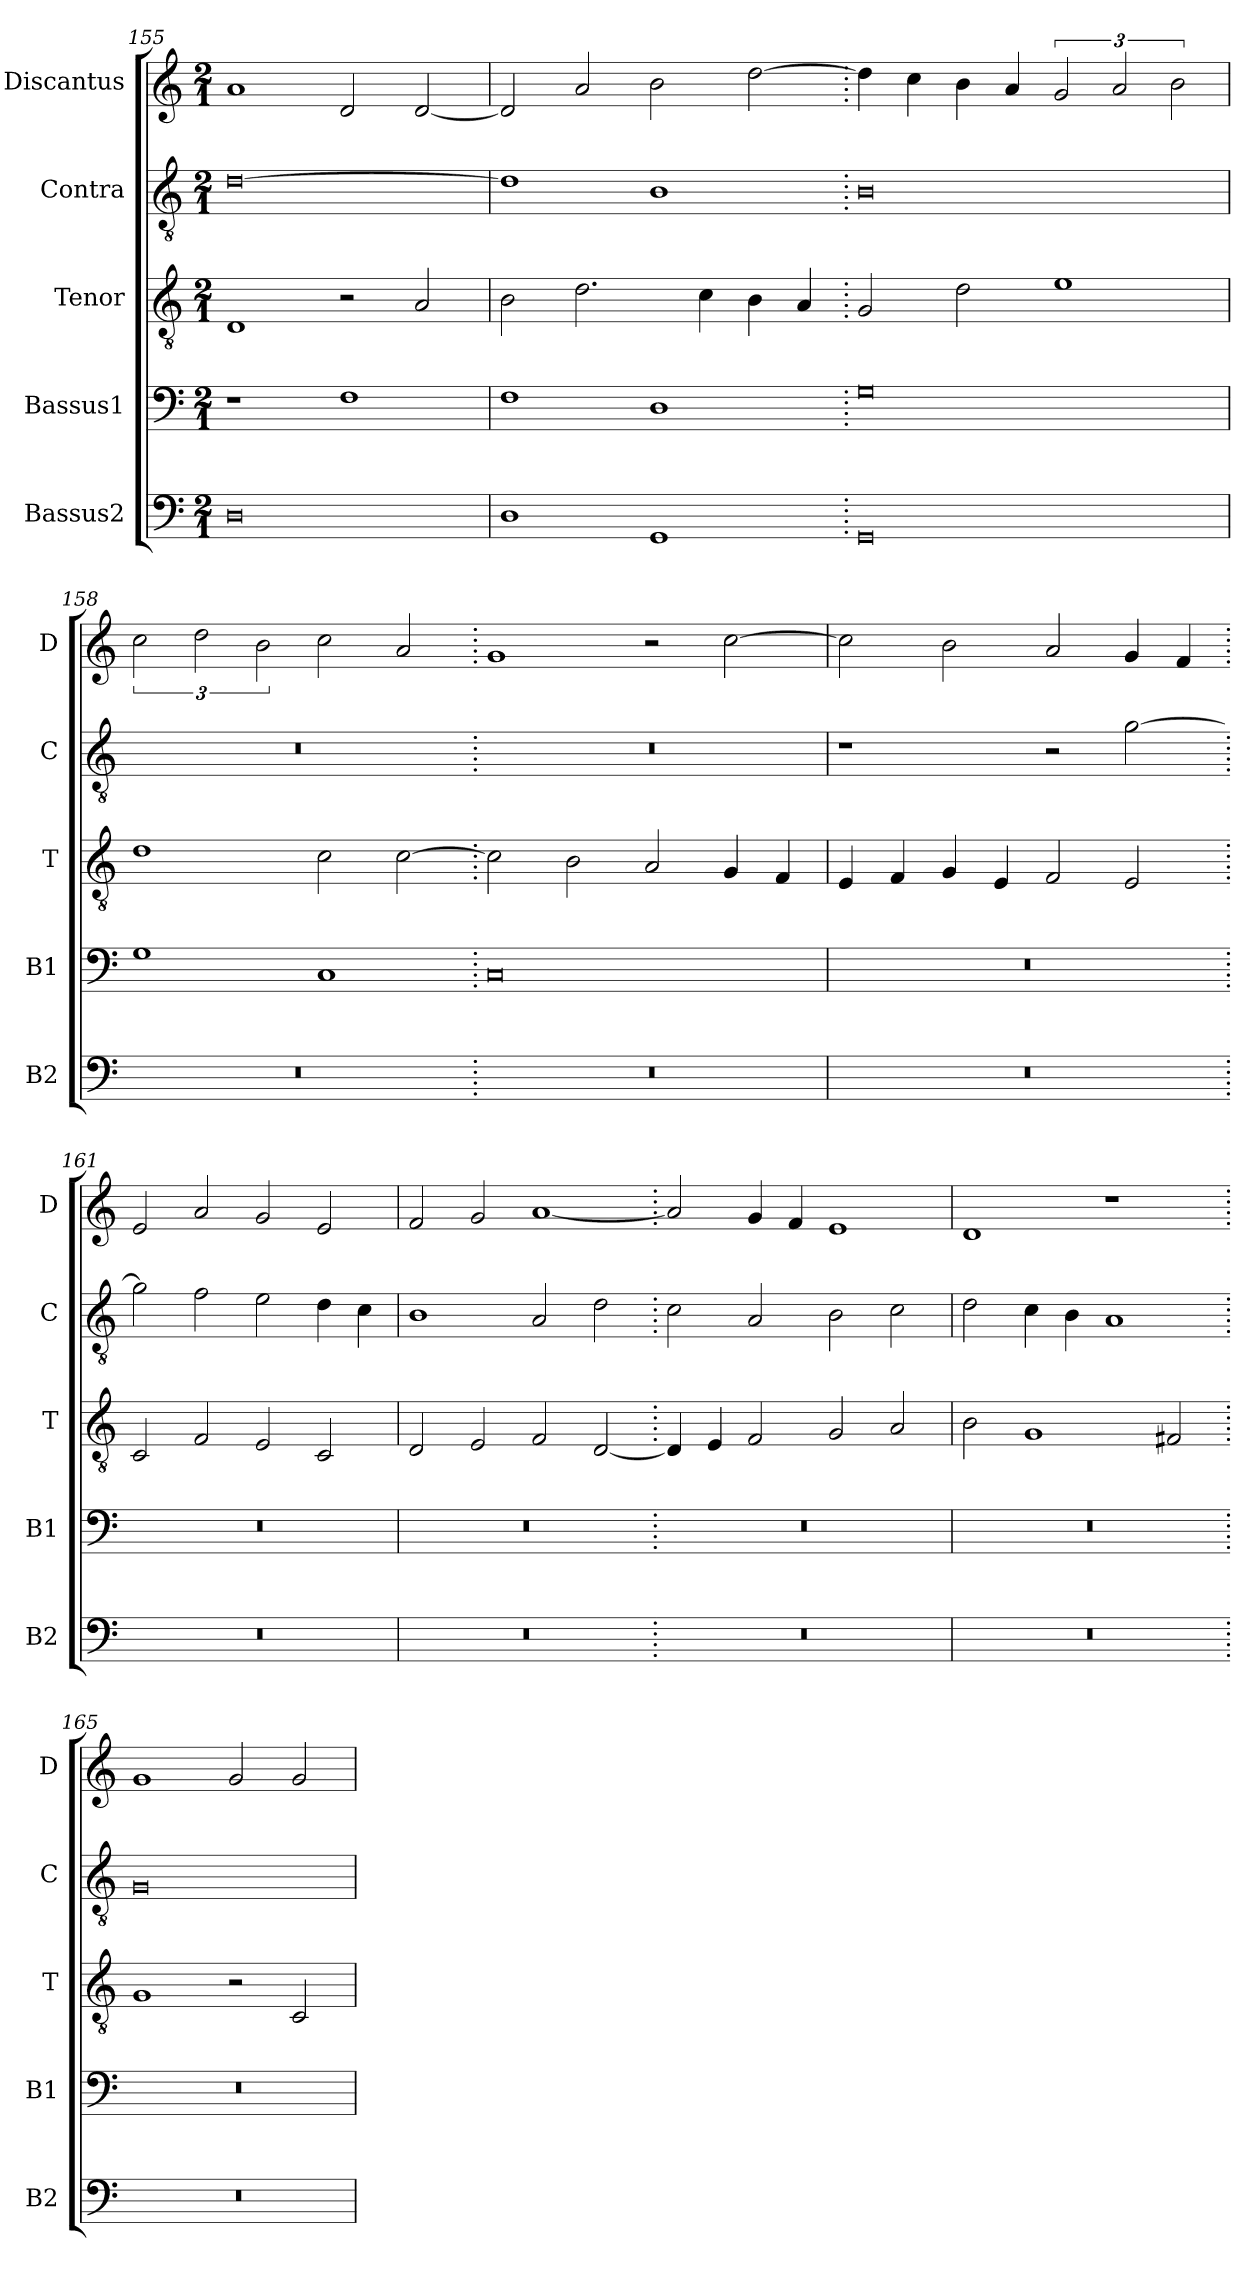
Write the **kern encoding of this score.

**kern	**kern	**kern	**kern	**kern
*part5	*part4	*part3	*part2	*part1
*staff5	*staff4	*staff3	*staff2	*staff1
*I"Bassus2	*I"Bassus1	*I"Tenor	*I"Contra	*I"Discantus
*I'B2	*I'B1	*I'T	*I'C	*I'D
*clefF4	*clefF4	*clefGv2	*clefGv2	*clefG2
*k[]	*k[]	*k[]	*k[]	*k[]
*M2/1	*M2/1	*M2/1	*M2/1	*M2/1
=155	=155	=155	=155	=155
0D	1r	1D	[0d	1a
.	1F	2r	.	2d/
.	.	2A/	.	[2d/
=156	=156	=156	=156	=156
1D	1F	2B\	1d]	2d/]
.	.	2.d\	.	2a/
1GG	1D	.	1B	2b\
.	.	4c\	.	.
.	.	4B\	.	[2dd\
.	.	4A/	.	.
=157.	=157.	=157.	=157.	=157.
0GG	0G	2G/	0B	4dd\]
.	.	.	.	4cc\
.	.	2d\	.	4b\
.	.	.	.	4a/
.	.	1e	.	3g/
.	.	.	.	3a/
.	.	.	.	3b\
=158	=158	=158	=158	=158
0r	1G	1d	0r	3cc\
.	.	.	.	3dd\
.	.	.	.	3b\
.	1C	2c\	.	2cc\
.	.	[2c\	.	2a/
=159.	=159.	=159.	=159.	=159.
0r	0C	2c\]	0r	1g
.	.	2B\	.	.
.	.	2A/	.	2r
.	.	4G/	.	[2cc\
.	.	4F/	.	.
=160	=160	=160	=160	=160
0r	0r	4E/	1r	2cc\]
.	.	4F/	.	.
.	.	4G/	.	2b\
.	.	4E/	.	.
.	.	2F/	2r	2a/
.	.	2E/	[2g\	4g/
.	.	.	.	4f/
=161.	=161.	=161.	=161.	=161.
0r	0r	2C/	2g\]	2e/
.	.	2F/	2f\	2a/
.	.	2E/	2e\	2g/
.	.	2C/	4d\	2e/
.	.	.	4c\	.
=162	=162	=162	=162	=162
0r	0r	2D/	1B	2f/
.	.	2E/	.	2g/
.	.	2F/	2A/	[1a
.	.	[2D/	2d\	.
=163.	=163.	=163.	=163.	=163.
0r	0r	4D/]	2c\	2a/]
.	.	4E/	.	.
.	.	2F/	2A/	4g/
.	.	.	.	4f/
.	.	2G/	2B\	1e
.	.	2A/	2c\	.
=164	=164	=164	=164	=164
0r	0r	2B\	2d\	1d
.	.	1G	4c\	.
.	.	.	4B\	.
.	.	.	1A	1r
.	.	2F#X/	.	.
=165.	=165.	=165.	=165.	=165.
0r	0r	1G	0G	1g
.	.	2r	.	2g/
.	.	2C/	.	2g/
=	=	=	=	=
*-	*-	*-	*-	*-
